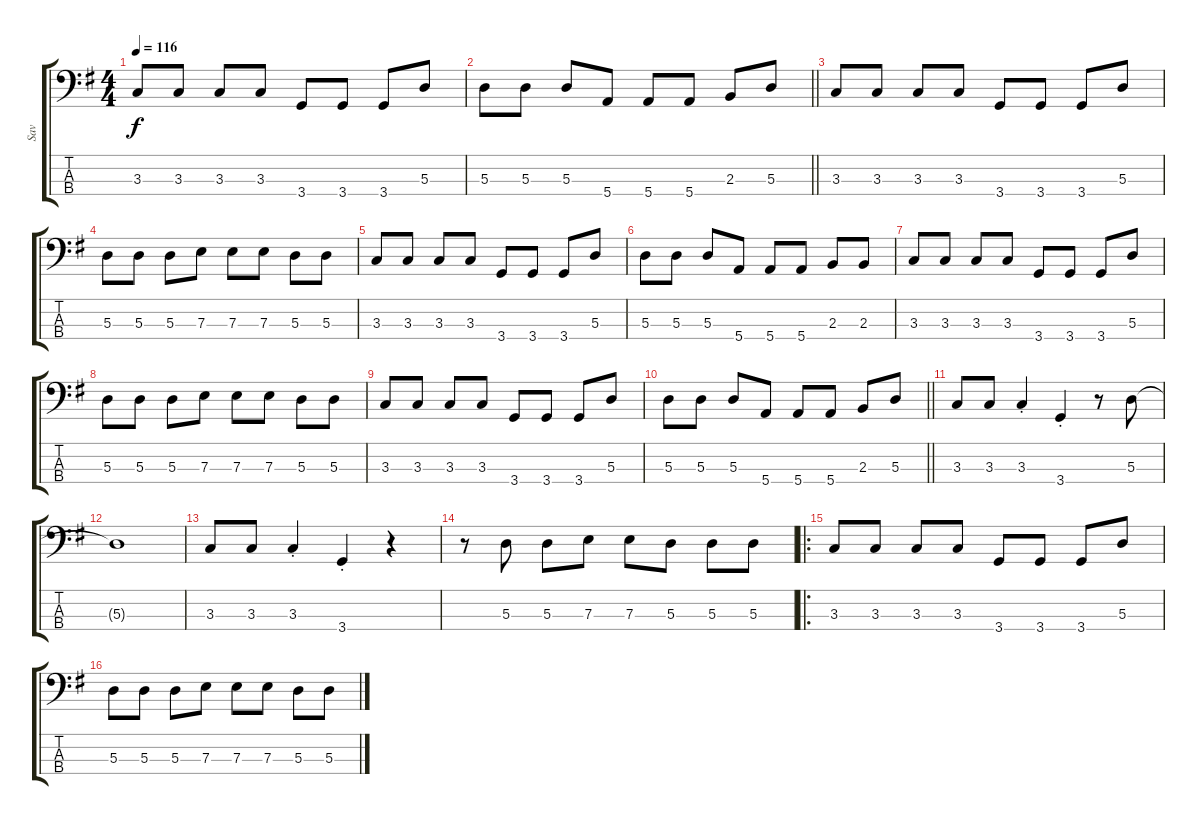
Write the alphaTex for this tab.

\track ("Sav" "Sav") {instrument electricbassfinger}
\staff {score tabs}
\tuning (G2 D2 A1 E1) {hide}
\ts (4 4)
\tempo 116
\clef f4
\ks g
3.3.8{dy f} 3.3.8 3.3.8 3.3.8 3.4.8 3.4.8 3.4.8 5.3.8 |
\barLineRight lightlight
5.3.8 5.3.8 5.3.8 5.4.8 5.4.8 5.4.8 2.3.8 5.3.8 |
3.3.8 3.3.8 3.3.8 3.3.8 3.4.8 3.4.8 3.4.8 5.3.8 |
5.3.8 5.3.8 5.3.8 7.3.8 7.3.8 7.3.8 5.3.8 5.3.8 |
3.3.8 3.3.8 3.3.8 3.3.8 3.4.8 3.4.8 3.4.8 5.3.8 |
5.3.8 5.3.8 5.3.8 5.4.8 5.4.8 5.4.8 2.3.8 2.3.8 |
3.3.8 3.3.8 3.3.8 3.3.8 3.4.8 3.4.8 3.4.8 5.3.8 |
5.3.8 5.3.8 5.3.8 7.3.8 7.3.8 7.3.8 5.3.8 5.3.8 |
3.3.8 3.3.8 3.3.8 3.3.8 3.4.8 3.4.8 3.4.8 5.3.8 |
\barLineRight lightlight
5.3.8 5.3.8 5.3.8 5.4.8 5.4.8 5.4.8 2.3.8 5.3.8 |
3.3.8 3.3.8 3.3{st}.4 3.4{st}.4 r.8 5.3.8 |
5.3{t}.1 |
3.3.8 3.3.8 3.3{st}.4 3.4{st}.4 r.4 |
r.8 5.3.8 5.3.8 7.3.8 7.3.8 5.3.8 5.3.8 5.3.8 |
\ro
3.3.8 3.3.8 3.3.8 3.3.8 3.4.8 3.4.8 3.4.8 5.3.8 |
5.3.8 5.3.8 5.3.8 7.3.8 7.3.8 7.3.8 5.3.8 5.3.8
